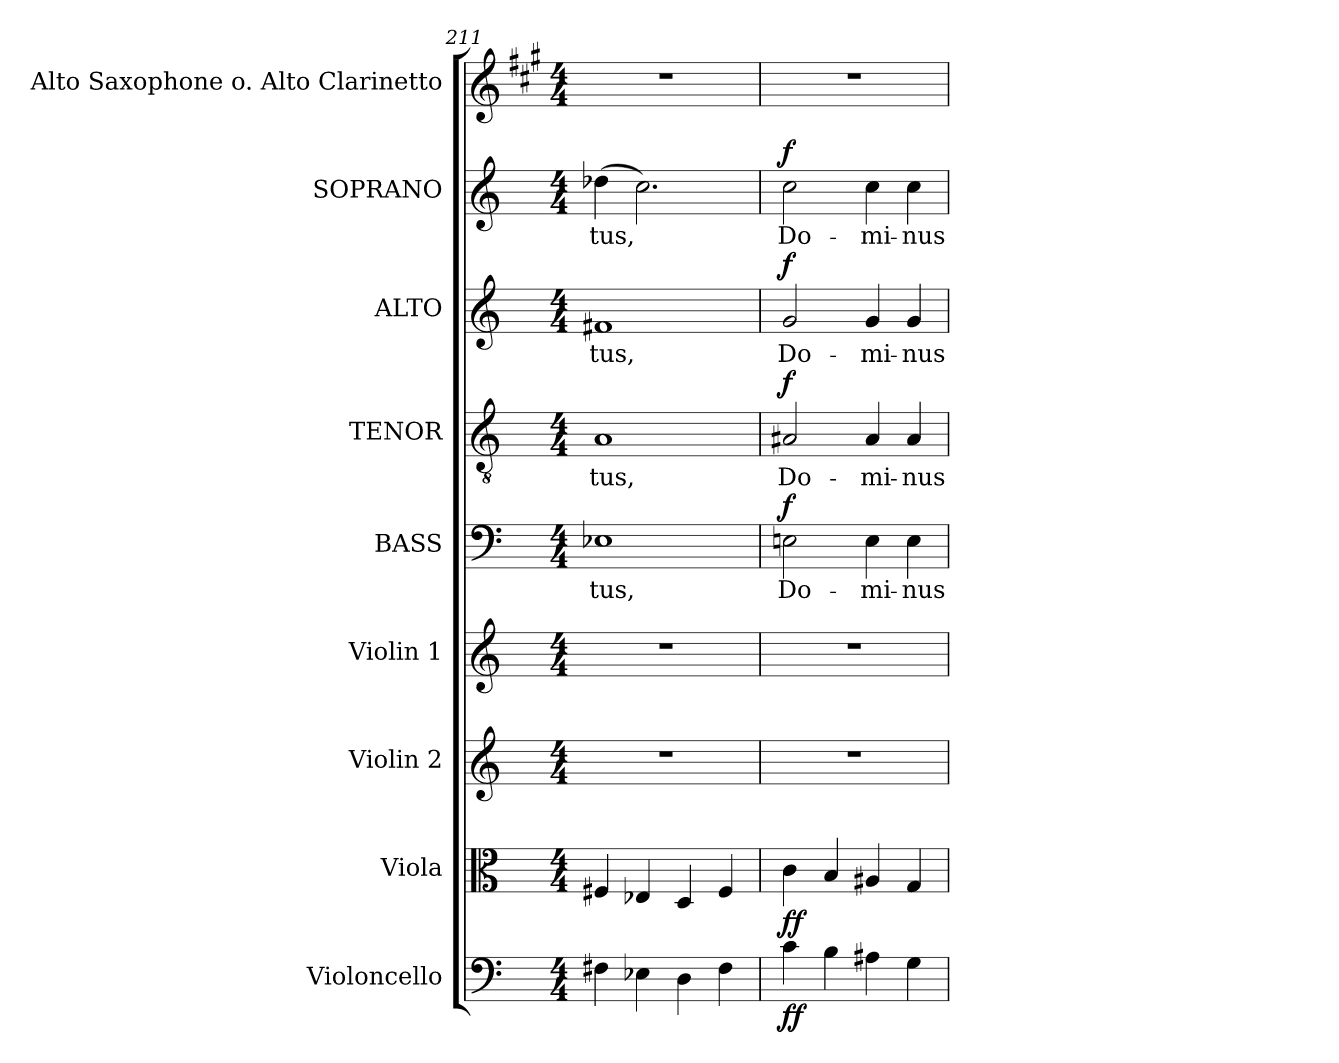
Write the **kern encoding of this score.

**kern	**dynam	**kern	**dynam	**kern	**kern	**kern	**text	**dynam	**kern	**text	**dynam	**kern	**text	**dynam	**kern	**text	**dynam	**kern
*part9	*part9	*part8	*part8	*part7	*part6	*part5	*part5	*part5	*part4	*part4	*part4	*part3	*part3	*part3	*part2	*part2	*part2	*part1
*staff9	*staff9	*staff8	*staff8	*staff7	*staff6	*staff5	*staff5	*staff5	*staff4	*staff4	*staff4	*staff3	*staff3	*staff3	*staff2	*staff2	*staff2	*staff1
*I"Violoncello	*	*I"Viola	*	*I"Violin 2	*I"Violin 1	*I"BASS	*	*	*I"TENOR	*	*	*I"ALTO	*	*	*I"SOPRANO	*	*	*I"Alto Saxophone o. Alto Clarinetto
*I'Vc.	*	*I'Vla.	*	*I'Vln. 2	*I'Vln. 1	*I'B.	*	*	*I'T.	*	*	*I'A.	*	*	*I'S.	*	*	*I'Alto Sax. o. Alto Clar.
*clefF4	*	*clefC3	*	*clefG2	*clefG2	*clefF4	*	*	*clefGv2	*	*	*clefG2	*	*	*clefG2	*	*	*clefG2
*	*	*	*	*	*	*	*	*	*ITrd7c12	*	*	*	*	*	*	*	*	*ITrd5c9
*k[]	*	*k[]	*	*k[]	*k[]	*k[]	*	*	*k[]	*	*	*k[]	*	*	*k[]	*	*	*k[]
*C:	*	*C:	*	*C:	*C:	*C:	*	*	*C:	*	*	*C:	*	*	*C:	*	*	*C:
*M4/4	*	*M4/4	*	*M4/4	*M4/4	*M4/4	*	*	*M4/4	*	*	*M4/4	*	*	*M4/4	*	*	*M4/4
=211	=211	=211	=211	=211	=211	=211	=211	=211	=211	=211	=211	=211	=211	=211	=211	=211	=211	=211
!	!	!	!	!	!	!	!LO:LY:b:color=#000000	!	!	!	!	!	!	!	!	!	!	!
!	!	!	!	!	!	!	!	!	!	!LO:LY:b:color=#000000	!	!	!	!	!	!	!	!
!	!	!	!	!	!	!	!	!	!	!	!	!	!LO:LY:b:color=#000000	!	!	!	!	!
!	!	!	!	!	!	!	!	!	!	!	!	!	!	!	!	!LO:LY:b:color=#000000	!	!
4F#Xi\	.	4F#Xi/	.	1r	1r	1E-Xi	-tus,	.	1AAi	-tus,	.	1f#Xi	-tus,	.	(4dd-Xi\	-tus,	.	1r
4E-Xi\	.	4E-Xi/	.	.	.	.	.	.	.	.	.	.	.	.	2.cci\)	.	.	.
4Di\	.	4Di/	.	.	.	.	.	.	.	.	.	.	.	.	.	.	.	.
4F#i\	.	4F#i/	.	.	.	.	.	.	.	.	.	.	.	.	.	.	.	.
=212	=212	=212	=212	=212	=212	=212	=212	=212	=212	=212	=212	=212	=212	=212	=212	=212	=212	=212
!	!	!	!	!	!	!	!LO:LY:b:color=#000000	!	!	!	!	!	!	!	!	!	!	!
!	!	!	!	!	!	!	!	!	!	!LO:LY:b:color=#000000	!	!	!	!	!	!	!	!
!	!	!	!	!	!	!	!	!	!	!	!	!	!LO:LY:b:color=#000000	!	!	!	!	!
!	!	!	!	!	!	!	!	!	!	!	!	!	!	!	!	!LO:LY:b:color=#000000	!	!
4ci\	ff	4ci\	ff	1r	1r	2Eni\	Do-	f	2AA#Xi/	Do-	f	2gi/	Do-	f	2cci\	Do-	f	1r
4Bi\	.	4Bi/	.	.	.	.	.	.	.	.	.	.	.	.	.	.	.	.
!	!	!	!	!	!	!	!LO:LY:b:color=#000000	!	!	!	!	!	!	!	!	!	!	!
!	!	!	!	!	!	!	!	!	!	!LO:LY:b:color=#000000	!	!	!	!	!	!	!	!
!	!	!	!	!	!	!	!	!	!	!	!	!	!LO:LY:b:color=#000000	!	!	!	!	!
!	!	!	!	!	!	!	!	!	!	!	!	!	!	!	!	!LO:LY:b:color=#000000	!	!
4A#Xi\	.	4A#Xi/	.	.	.	4Ei\	-mi-	.	4AA#i/	-mi-	.	4gi/	-mi-	.	4cci\	-mi-	.	.
!	!	!	!	!	!	!	!LO:LY:b:color=#000000	!	!	!	!	!	!	!	!	!	!	!
!	!	!	!	!	!	!	!	!	!	!LO:LY:b:color=#000000	!	!	!	!	!	!	!	!
!	!	!	!	!	!	!	!	!	!	!	!	!	!LO:LY:b:color=#000000	!	!	!	!	!
!	!	!	!	!	!	!	!	!	!	!	!	!	!	!	!	!LO:LY:b:color=#000000	!	!
4Gi\	.	4Gi/	.	.	.	4Ei\	-nus	.	4AA#i/	-nus	.	4gi/	-nus	.	4cci\	-nus	.	.
=	=	=	=	=	=	=	=	=	=	=	=	=	=	=	=	=	=	=
*-	*-	*-	*-	*-	*-	*-	*-	*-	*-	*-	*-	*-	*-	*-	*-	*-	*-	*-
